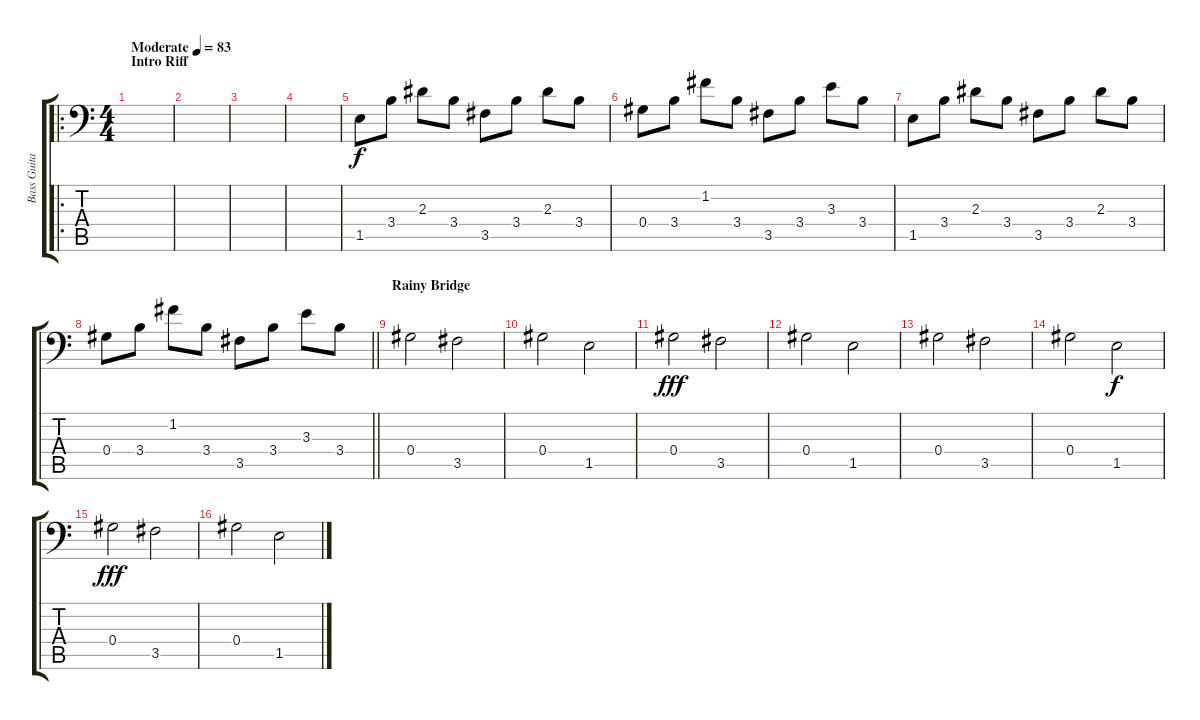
\track ("Bass Guitar" "Bass Guita") {instrument synthbass2}
\staff {score tabs}
\tuning (Bb3 F3 Db3 Ab2 Eb2 Bb1) {hide}
\ro
\ts (4 4)
\section ("" "Intro Riff")
\tempo (83 "Moderate")
\clef f4
\ks c
|
|
|
|
1.5.8 3.4.8 2.3.8 3.4.8 3.5.8 3.4.8 2.3.8 3.4.8 |
0.4.8 3.4.8 1.2.8 3.4.8 3.5.8 3.4.8 3.3.8 3.4.8 |
1.5.8 3.4.8 2.3.8 3.4.8 3.5.8 3.4.8 2.3.8 3.4.8 |
\barLineRight lightlight
0.4.8 3.4.8 1.2.8 3.4.8 3.5.8 3.4.8 3.3.8 3.4.8 |
\section ("" "Rainy Bridge")
0.4.2 3.5.2 |
0.4.2 1.5.2{dy f} |
0.4.2{dy fff} 3.5.2 |
0.4.2 1.5.2 |
0.4.2 3.5.2 |
0.4.2 1.5.2{dy f} |
0.4.2{dy fff} 3.5.2 |
0.4.2 1.5.2
